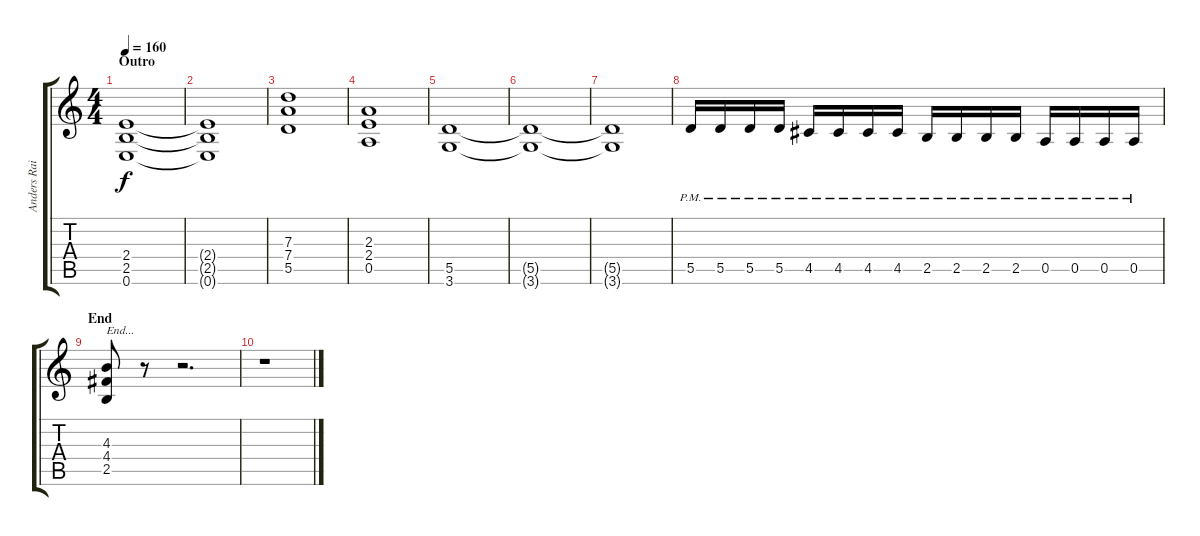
\track ("Anders Rain" "Anders Rai") {instrument distortionguitar}
\staff {score tabs}
\tuning (E4 B3 G3 D3 A2 E2) {hide}
\ts (4 4)
\section ("" "Outro")
\tempo 160
\clef g2
\ks c
(2.4 2.5 0.6).1{dy f} |
(2.4{t} 2.5{t} 0.6{t}).1 |
(7.3 7.4 5.5).1 |
(2.3 2.4 0.5).1 |
(5.5 3.6).1 |
(5.5{t} 3.6{t}).1 |
(5.5{t} 3.6{t}).1 |
5.5{pm}.16 5.5{pm}.16 5.5{pm}.16 5.5{pm}.16 4.5{pm}.16 4.5{pm}.16 4.5{pm}.16 4.5{pm}.16 2.5{pm}.16 2.5{pm}.16 2.5{pm}.16 2.5{pm}.16 0.5{pm}.16 0.5{pm}.16 0.5{pm}.16 0.5{pm}.16 |
\section ("" "End")
(4.3 4.4 2.5).8{txt "End..."} r.8 r.2{d} |
r.1{txt ""}
